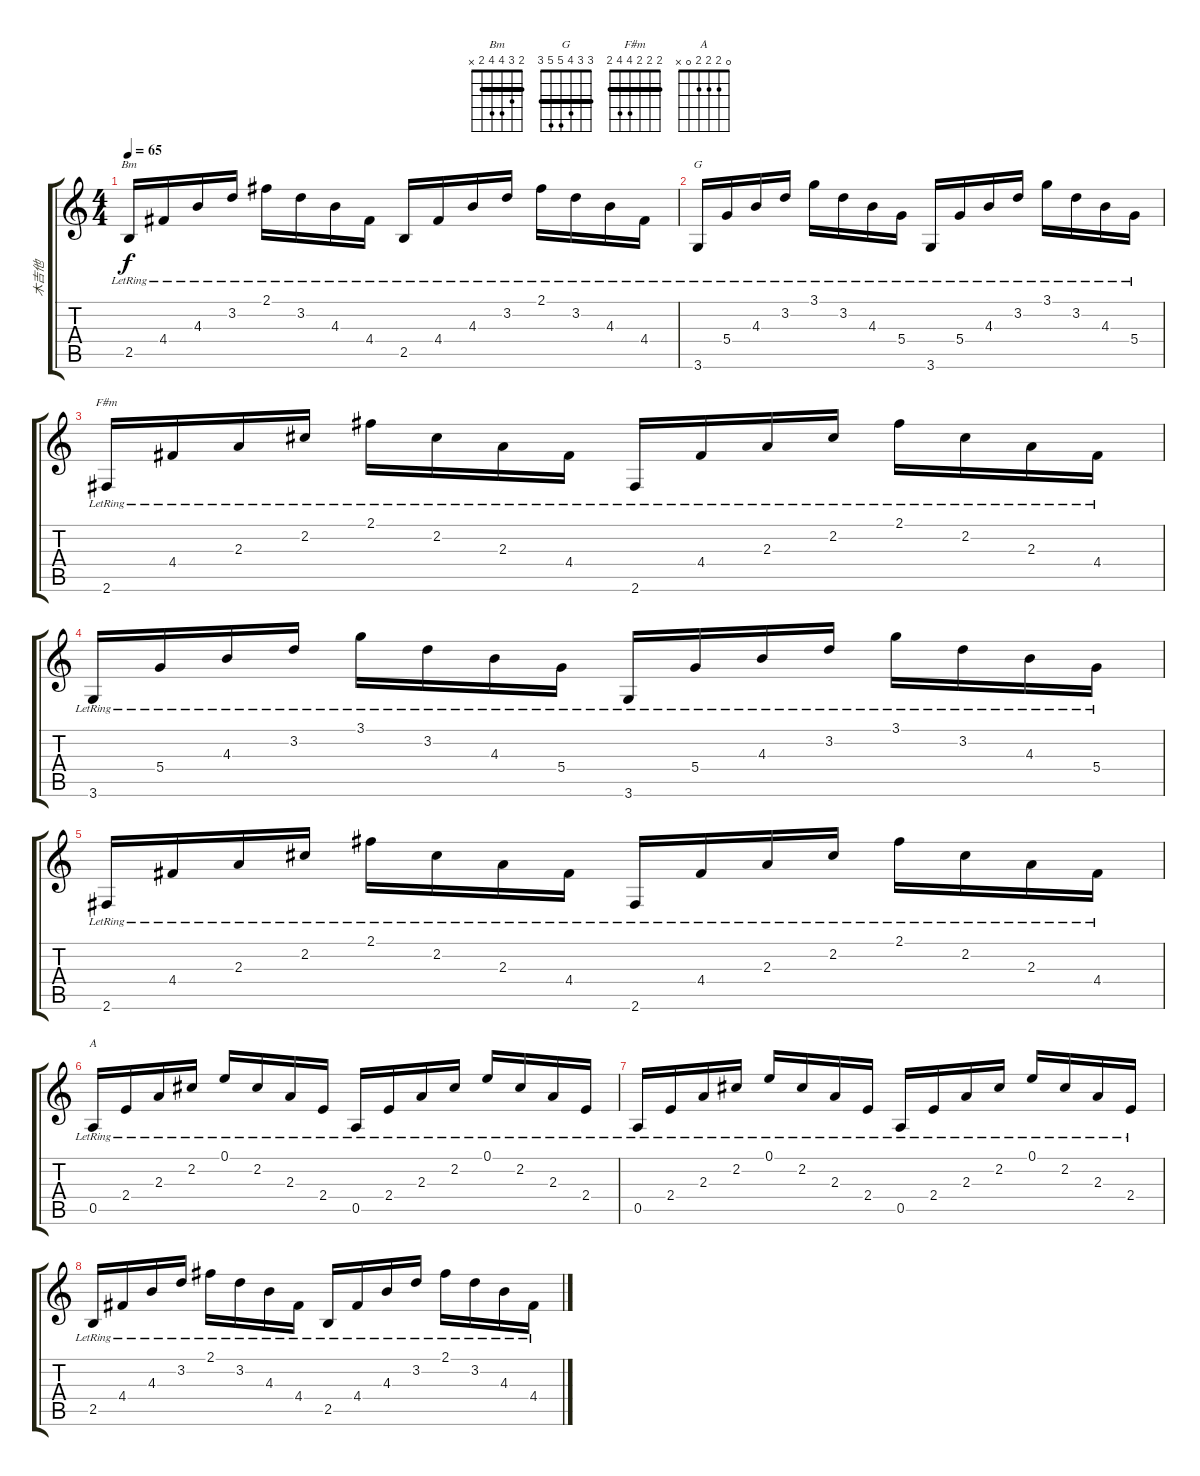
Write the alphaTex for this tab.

\track ("木吉他" "木吉他") {instrument acousticguitarsteel}
\staff {score tabs}
\tuning (E4 B3 G3 D3 A2 E2) {hide}
\chord ("Bm" 2 3 4 4 2 x) {barre 2}
\chord ("G" 3 3 4 5 5 3) {barre 3}
\chord ("F#m" 2 2 2 4 4 2) {barre 2}
\chord ("A" 0 2 2 2 0 x)
\ts (4 4)
\tempo 65
\clef g2
\ks c
2.5{lr}.16{ch "Bm" dy f} 4.4{lr}.16 4.3{lr}.16 3.2{lr}.16 2.1{lr}.16 3.2{lr}.16 4.3{lr}.16 4.4{lr}.16 2.5{lr}.16 4.4{lr}.16 4.3{lr}.16 3.2{lr}.16 2.1{lr}.16 3.2{lr}.16 4.3{lr}.16 4.4{lr}.16 |
3.6{lr}.16{ch "G"} 5.4{lr}.16 4.3{lr}.16 3.2{lr}.16 3.1{lr}.16 3.2{lr}.16 4.3{lr}.16 5.4{lr}.16 3.6{lr}.16 5.4{lr}.16 4.3{lr}.16 3.2{lr}.16 3.1{lr}.16 3.2{lr}.16 4.3{lr}.16 5.4{lr}.16 |
2.6{lr}.16{ch "F#m"} 4.4{lr}.16 2.3{lr}.16 2.2{lr}.16 2.1{lr}.16 2.2{lr}.16 2.3{lr}.16 4.4{lr}.16 2.6{lr}.16 4.4{lr}.16 2.3{lr}.16 2.2{lr}.16 2.1{lr}.16 2.2{lr}.16 2.3{lr}.16 4.4{lr}.16 |
3.6{lr}.16 5.4{lr}.16 4.3{lr}.16 3.2{lr}.16 3.1{lr}.16 3.2{lr}.16 4.3{lr}.16 5.4{lr}.16 3.6{lr}.16 5.4{lr}.16 4.3{lr}.16 3.2{lr}.16 3.1{lr}.16 3.2{lr}.16 4.3{lr}.16 5.4{lr}.16 |
2.6{lr}.16 4.4{lr}.16 2.3{lr}.16 2.2{lr}.16 2.1{lr}.16 2.2{lr}.16 2.3{lr}.16 4.4{lr}.16 2.6{lr}.16 4.4{lr}.16 2.3{lr}.16 2.2{lr}.16 2.1{lr}.16 2.2{lr}.16 2.3{lr}.16 4.4{lr}.16 |
0.5{lr}.16{ch "A"} 2.4{lr}.16 2.3{lr}.16 2.2{lr}.16 0.1{lr}.16 2.2{lr}.16 2.3{lr}.16 2.4{lr}.16 0.5{lr}.16 2.4{lr}.16 2.3{lr}.16 2.2{lr}.16 0.1{lr}.16 2.2{lr}.16 2.3{lr}.16 2.4{lr}.16 |
0.5{lr}.16 2.4{lr}.16 2.3{lr}.16 2.2{lr}.16 0.1{lr}.16 2.2{lr}.16 2.3{lr}.16 2.4{lr}.16 0.5{lr}.16 2.4{lr}.16 2.3{lr}.16 2.2{lr}.16 0.1{lr}.16 2.2{lr}.16 2.3{lr}.16 2.4{lr}.16 |
2.5{lr}.16 4.4{lr}.16 4.3{lr}.16 3.2{lr}.16 2.1{lr}.16 3.2{lr}.16 4.3{lr}.16 4.4{lr}.16 2.5{lr}.16 4.4{lr}.16 4.3{lr}.16 3.2{lr}.16 2.1{lr}.16 3.2{lr}.16 4.3{lr}.16 4.4{lr}.16
